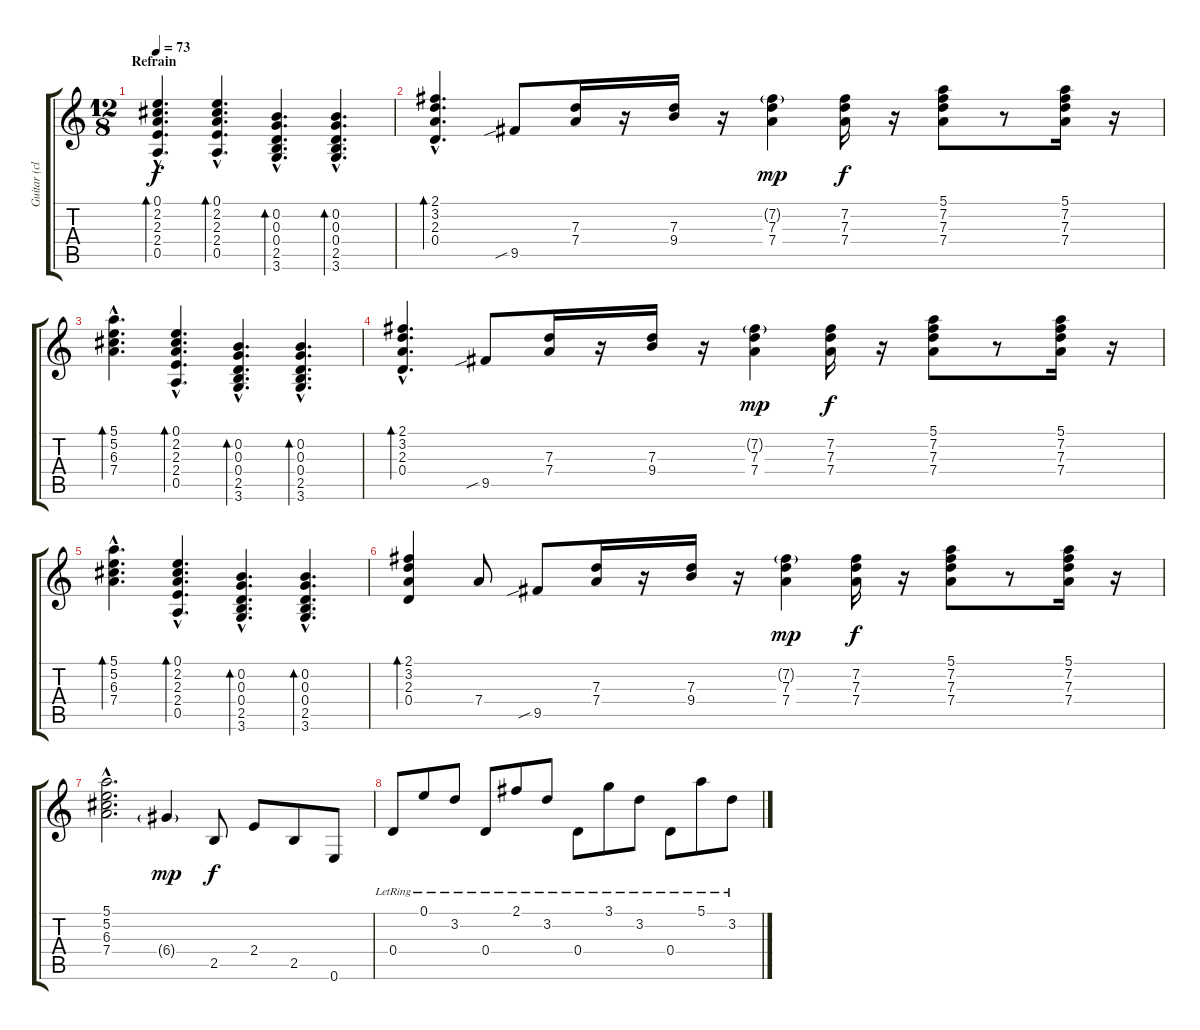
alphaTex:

\track ("Guitar (clean 1)" "Guitar (cl") {instrument electricguitarjazz}
\staff {score tabs}
\tuning (E4 B3 G3 D3 A2 E2) {hide}
\ts (12 8)
\section ("" "Refrain")
\tempo 73
\clef g2
\ks c
(0.1{hac} 2.2{hac} 2.3{hac} 2.4{hac} 0.5{hac}).4{d bd 60 dy f} (0.1{hac} 2.2{hac} 2.3{hac} 2.4{hac} 0.5{hac}).4{d bd 60} (0.2{hac} 0.3{hac} 0.4{hac} 2.5{hac} 3.6{hac}).4{d bd 60} (0.2{hac} 0.3{hac} 0.4{hac} 2.5{hac} 3.6{hac}).4{d bd 60} |
(2.1{hac} 3.2{hac} 2.3{hac} 0.4{hac}).4{d bd 60} 9.5{sib}.8 (7.3 7.4).16 r.16 (7.3 9.4).16 r.16 (7.2{g} 7.3 7.4).4{dy mp} (7.2 7.3 7.4).16{dy f} r.16 (5.1 7.2 7.3 7.4).8 r.8 (5.1 7.2 7.3 7.4).16 r.16 |
(5.1{hac} 5.2{hac} 6.3{hac} 7.4{hac}).4{d bd 60} (0.1{hac} 2.2{hac} 2.3{hac} 2.4{hac} 0.5{hac}).4{d bd 60} (0.2{hac} 0.3{hac} 0.4{hac} 2.5{hac} 3.6{hac}).4{d bd 60} (0.2{hac} 0.3{hac} 0.4{hac} 2.5{hac} 3.6{hac}).4{d bd 60} |
(2.1{hac} 3.2{hac} 2.3{hac} 0.4{hac}).4{d bd 60} 9.5{sib}.8 (7.3 7.4).16 r.16 (7.3 9.4).16 r.16 (7.2{g} 7.3 7.4).4{dy mp} (7.2 7.3 7.4).16{dy f} r.16 (5.1 7.2 7.3 7.4).8 r.8 (5.1 7.2 7.3 7.4).16 r.16 |
(5.1{hac} 5.2{hac} 6.3{hac} 7.4{hac}).4{d bd 60} (0.1{hac} 2.2{hac} 2.3{hac} 2.4{hac} 0.5{hac}).4{d bd 60} (0.2{hac} 0.3{hac} 0.4{hac} 2.5{hac} 3.6{hac}).4{d bd 60} (0.2{hac} 0.3{hac} 0.4{hac} 2.5{hac} 3.6{hac}).4{d bd 60} |
(2.1 3.2 2.3 0.4).4{bd 60} 7.4.8 9.5{sib}.8 (7.3 7.4).16 r.16 (7.3 9.4).16 r.16 (7.2{g} 7.3 7.4).4{dy mp} (7.2 7.3 7.4).16{dy f} r.16 (5.1 7.2 7.3 7.4).8 r.8 (5.1 7.2 7.3 7.4).16 r.16 |
(5.1{hac} 5.2{hac} 6.3{hac} 7.4{hac}).2{d} 6.4{g}.4{dy mp} 2.5.8{dy f} 2.4.8 2.5.8 0.6.8 |
0.4{lr}.8 0.1{lr}.8 3.2{lr}.8 0.4{lr}.8 2.1{lr}.8 3.2{lr}.8 0.4{lr}.8 3.1{lr}.8 3.2{lr}.8 0.4{lr}.8 5.1{lr}.8 3.2{lr}.8
